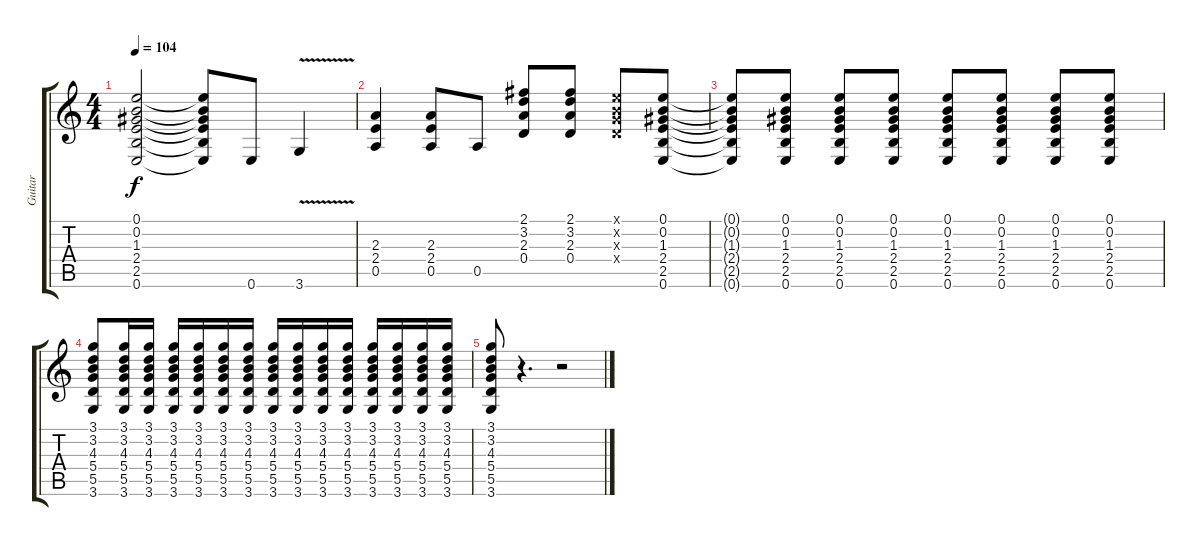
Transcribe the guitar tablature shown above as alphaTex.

\track ("Guitar" "Guitar") {instrument distortionguitar}
\staff {score tabs}
\tuning (E4 B3 G3 D3 A2 E2) {hide}
\ts (4 4)
\tempo 104
\clef g2
\ks c
(0.1{t} 0.2{t} 1.3{t} 2.4{t} 2.5{t} 0.6{t}).2{dy f} (0.1{t} 0.2{t} 1.3{t} 2.4{t} 2.5{t} 0.6{t}).8 0.6.8 3.6{v}.4 |
(2.3 2.4 0.5).4 (2.3 2.4 0.5).8 0.5.8 (2.1 3.2 2.3 0.4).8 (2.1 3.2 2.3 0.4).8 (0.1{x} 0.2{x} 0.3{x} 0.4{x}).8 (0.1 0.2 1.3 2.4 2.5 0.6).8 |
(0.1{t} 0.2{t} 1.3{t} 2.4{t} 2.5{t} 0.6{t}).8 (0.1 0.2 1.3 2.4 2.5 0.6).8 (0.1 0.2 1.3 2.4 2.5 0.6).8 (0.1 0.2 1.3 2.4 2.5 0.6).8 (0.1 0.2 1.3 2.4 2.5 0.6).8 (0.1 0.2 1.3 2.4 2.5 0.6).8 (0.1 0.2 1.3 2.4 2.5 0.6).8 (0.1 0.2 1.3 2.4 2.5 0.6).8 |
(3.1 3.2 4.3 5.4 5.5 3.6).8 (3.1 3.2 4.3 5.4 5.5 3.6).16 (3.1 3.2 4.3 5.4 5.5 3.6).16 (3.1 3.2 4.3 5.4 5.5 3.6).16 (3.1 3.2 4.3 5.4 5.5 3.6).16 (3.1 3.2 4.3 5.4 5.5 3.6).16 (3.1 3.2 4.3 5.4 5.5 3.6).16 (3.1 3.2 4.3 5.4 5.5 3.6).16 (3.1 3.2 4.3 5.4 5.5 3.6).16 (3.1 3.2 4.3 5.4 5.5 3.6).16 (3.1 3.2 4.3 5.4 5.5 3.6).16 (3.1 3.2 4.3 5.4 5.5 3.6).16 (3.1 3.2 4.3 5.4 5.5 3.6).16 (3.1 3.2 4.3 5.4 5.5 3.6).16 (3.1 3.2 4.3 5.4 5.5 3.6).16 |
(3.1 3.2 4.3 5.4 5.5 3.6).8 r.4{d} r.2
